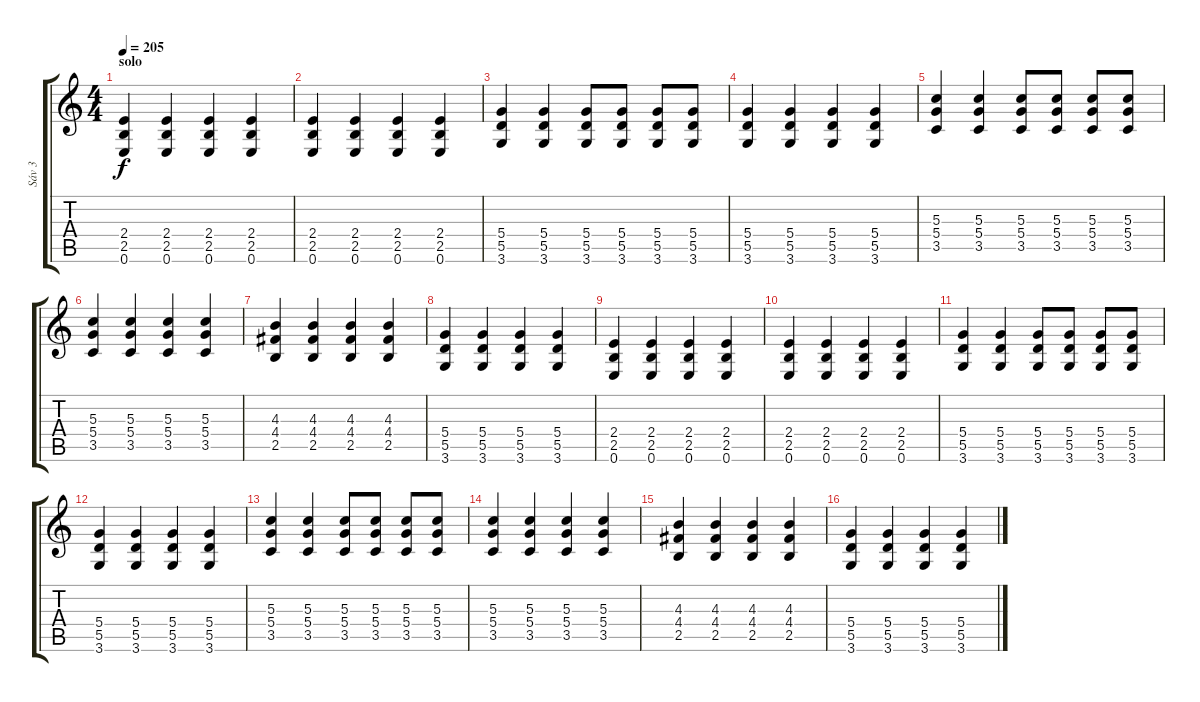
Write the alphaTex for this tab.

\track ("Sáv 3" "Sáv 3") {instrument distortionguitar}
\staff {score tabs}
\tuning (E4 B3 G3 D3 A2 E2) {hide}
\ts (4 4)
\section ("" "solo")
\tempo 205
\clef g2
\ks c
(2.4 2.5 0.6).4{dy f} (2.4 2.5 0.6).4 (2.4 2.5 0.6).4 (2.4 2.5 0.6).4 |
(2.4 2.5 0.6).4 (2.4 2.5 0.6).4 (2.4 2.5 0.6).4 (2.4 2.5 0.6).4 |
(5.4 5.5 3.6).4 (5.4 5.5 3.6).4 (5.4 5.5 3.6).8 (5.4 5.5 3.6).8 (5.4 5.5 3.6).8 (5.4 5.5 3.6).8 |
(5.4 5.5 3.6).4 (5.4 5.5 3.6).4 (5.4 5.5 3.6).4 (5.4 5.5 3.6).4 |
(5.3 5.4 3.5).4 (5.3 5.4 3.5).4 (5.3 5.4 3.5).8 (5.3 5.4 3.5).8 (5.3 5.4 3.5).8 (5.3 5.4 3.5).8 |
(5.3 5.4 3.5).4 (5.3 5.4 3.5).4 (5.3 5.4 3.5).4 (5.3 5.4 3.5).4 |
(4.3 4.4 2.5).4 (4.3 4.4 2.5).4 (4.3 4.4 2.5).4 (4.3 4.4 2.5).4 |
(5.4 5.5 3.6).4 (5.4 5.5 3.6).4 (5.4 5.5 3.6).4 (5.4 5.5 3.6).4 |
(2.4 2.5 0.6).4 (2.4 2.5 0.6).4 (2.4 2.5 0.6).4 (2.4 2.5 0.6).4 |
(2.4 2.5 0.6).4 (2.4 2.5 0.6).4 (2.4 2.5 0.6).4 (2.4 2.5 0.6).4 |
(5.4 5.5 3.6).4 (5.4 5.5 3.6).4 (5.4 5.5 3.6).8 (5.4 5.5 3.6).8 (5.4 5.5 3.6).8 (5.4 5.5 3.6).8 |
(5.4 5.5 3.6).4 (5.4 5.5 3.6).4 (5.4 5.5 3.6).4 (5.4 5.5 3.6).4 |
(5.3 5.4 3.5).4 (5.3 5.4 3.5).4 (5.3 5.4 3.5).8 (5.3 5.4 3.5).8 (5.3 5.4 3.5).8 (5.3 5.4 3.5).8 |
(5.3 5.4 3.5).4 (5.3 5.4 3.5).4 (5.3 5.4 3.5).4 (5.3 5.4 3.5).4 |
(4.3 4.4 2.5).4 (4.3 4.4 2.5).4 (4.3 4.4 2.5).4 (4.3 4.4 2.5).4 |
(5.4 5.5 3.6).4 (5.4 5.5 3.6).4 (5.4 5.5 3.6).4 (5.4 5.5 3.6).4
